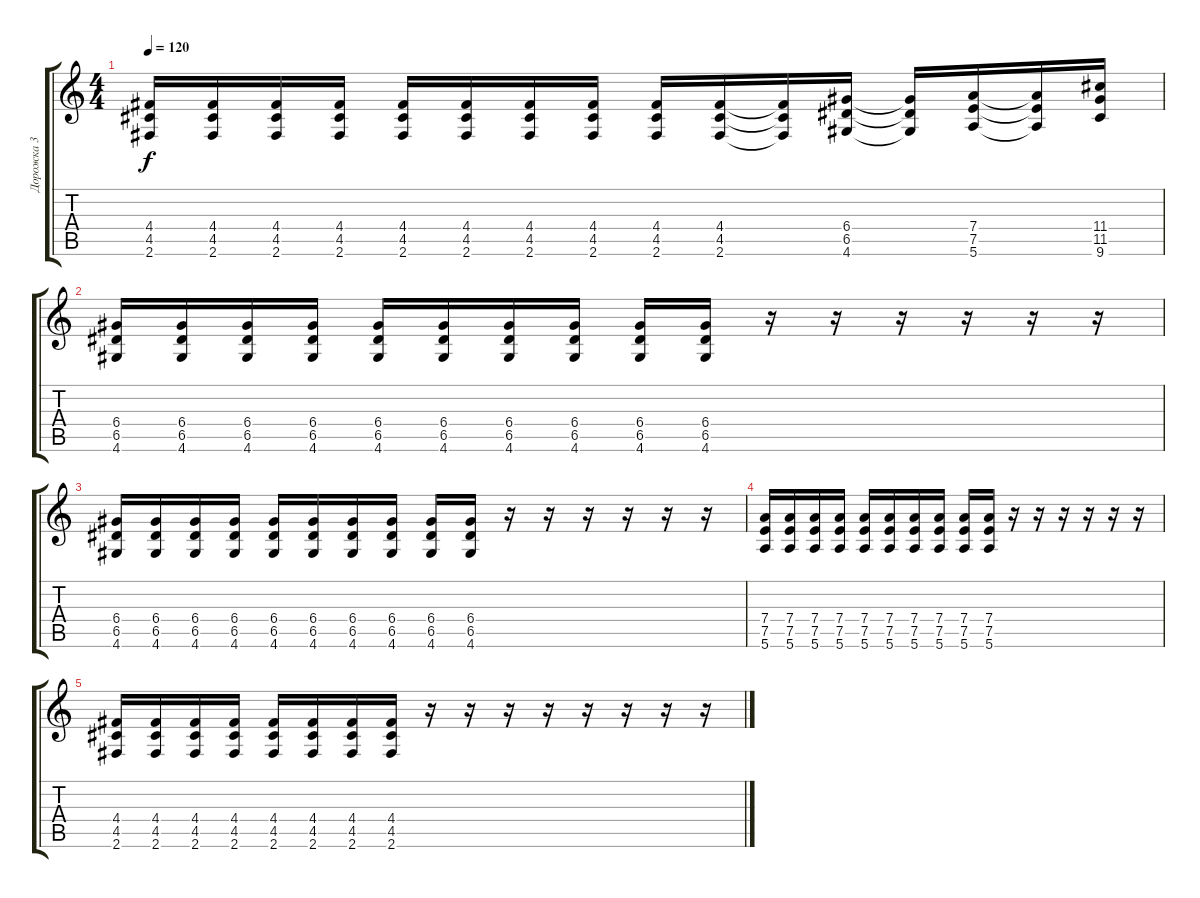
\track ("Дорожка 3" "Дорожка 3") {instrument distortionguitar}
\staff {score tabs}
\tuning (E4 B3 G3 D3 A2 E2) {hide}
\ts (4 4)
\tempo 120
\clef g2
\ks c
(4.4 4.5 2.6).16{dy f} (4.4 4.5 2.6).16 (4.4 4.5 2.6).16 (4.4 4.5 2.6).16 (4.4 4.5 2.6).16 (4.4 4.5 2.6).16 (4.4 4.5 2.6).16 (4.4 4.5 2.6).16 (4.4 4.5 2.6).16 (4.4 4.5 2.6).16 (4.4{t} 4.5{t} 2.6{t}).16 (6.4 6.5 4.6).16 (6.4{t} 6.5{t} 4.6{t}).16 (7.4 7.5 5.6).16 (7.4{t} 7.5{t} 5.6{t}).16 (11.4 11.5 9.6).16 |
(6.4 6.5 4.6).16 (6.4 6.5 4.6).16 (6.4 6.5 4.6).16 (6.4 6.5 4.6).16 (6.4 6.5 4.6).16 (6.4 6.5 4.6).16 (6.4 6.5 4.6).16 (6.4 6.5 4.6).16 (6.4 6.5 4.6).16 (6.4 6.5 4.6).16 r.16 r.16 r.16 r.16 r.16 r.16 |
(6.4 6.5 4.6).16 (6.4 6.5 4.6).16 (6.4 6.5 4.6).16 (6.4 6.5 4.6).16 (6.4 6.5 4.6).16 (6.4 6.5 4.6).16 (6.4 6.5 4.6).16 (6.4 6.5 4.6).16 (6.4 6.5 4.6).16 (6.4 6.5 4.6).16 r.16 r.16 r.16 r.16 r.16 r.16 |
(7.4 7.5 5.6).16 (7.4 7.5 5.6).16 (7.4 7.5 5.6).16 (7.4 7.5 5.6).16 (7.4 7.5 5.6).16 (7.4 7.5 5.6).16 (7.4 7.5 5.6).16 (7.4 7.5 5.6).16 (7.4 7.5 5.6).16 (7.4 7.5 5.6).16 r.16 r.16 r.16 r.16 r.16 r.16 |
(4.4 4.5 2.6).16 (4.4 4.5 2.6).16 (4.4 4.5 2.6).16 (4.4 4.5 2.6).16 (4.4 4.5 2.6).16 (4.4 4.5 2.6).16 (4.4 4.5 2.6).16 (4.4 4.5 2.6).16 r.16 r.16 r.16 r.16 r.16 r.16 r.16 r.16
